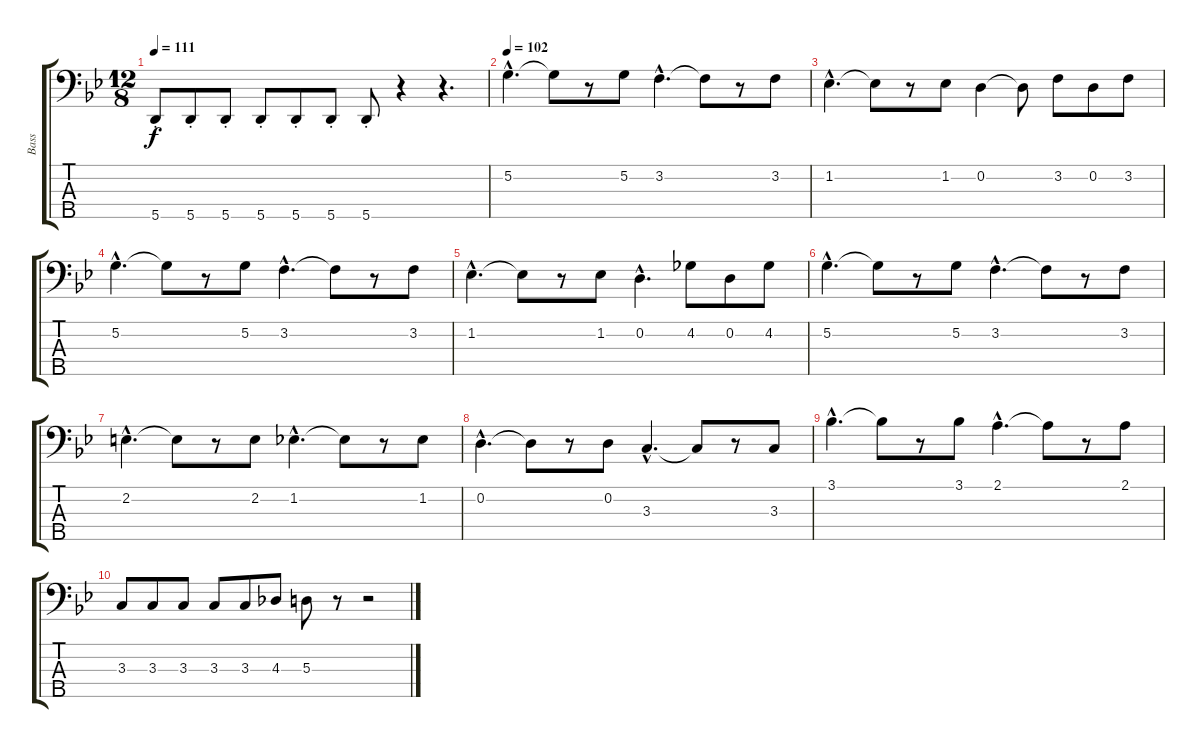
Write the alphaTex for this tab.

\track ("Bass" "Bass") {instrument electricbassfinger}
\staff {score tabs}
\tuning (G2 D2 A1 E1 A0) {hide}
\ts (12 8)
\tempo 111
\clef f4
\ks gminor
5.5{st}.8{dy f} 5.5{st}.8 5.5{st}.8 5.5{st}.8 5.5{st}.8 5.5{st}.8 5.5{st}.8 r.4 r.4{d} |
\tempo 102
5.2{hac}.4{d volume 9 instrument acousticbass} 5.2{t}.8 r.8 5.2.8 3.2{hac}.4{d} 3.2{t}.8 r.8 3.2.8 |
1.2{hac}.4{d} 1.2{t}.8 r.8 1.2.8 0.2.4 0.2{t}.8 3.2.8 0.2.8 3.2.8 |
5.2{hac}.4{d} 5.2{t}.8 r.8 5.2.8 3.2{hac}.4{d} 3.2{t}.8 r.8 3.2.8 |
1.2{hac}.4{d} 1.2{t}.8 r.8 1.2.8 0.2{hac}.4{d} 4.2.8 0.2.8 4.2.8 |
5.2{hac}.4{d} 5.2{t}.8 r.8 5.2.8 3.2{hac}.4{d} 3.2{t}.8 r.8 3.2.8 |
2.2{hac}.4{d} 2.2{t}.8 r.8 2.2.8 1.2{hac}.4{d} 1.2{t}.8 r.8 1.2.8 |
0.2{hac}.4{d} 0.2{t}.8 r.8 0.2.8 3.3{hac}.4{d} 3.3{t}.8 r.8 3.3.8 |
3.1{hac}.4{d} 3.1{t}.8 r.8 3.1.8 2.1{hac}.4{d} 2.1{t}.8 r.8 2.1.8 |
3.3.8 3.3.8 3.3.8 3.3.8 3.3.8 4.3.8 5.3.8 r.8 r.2
